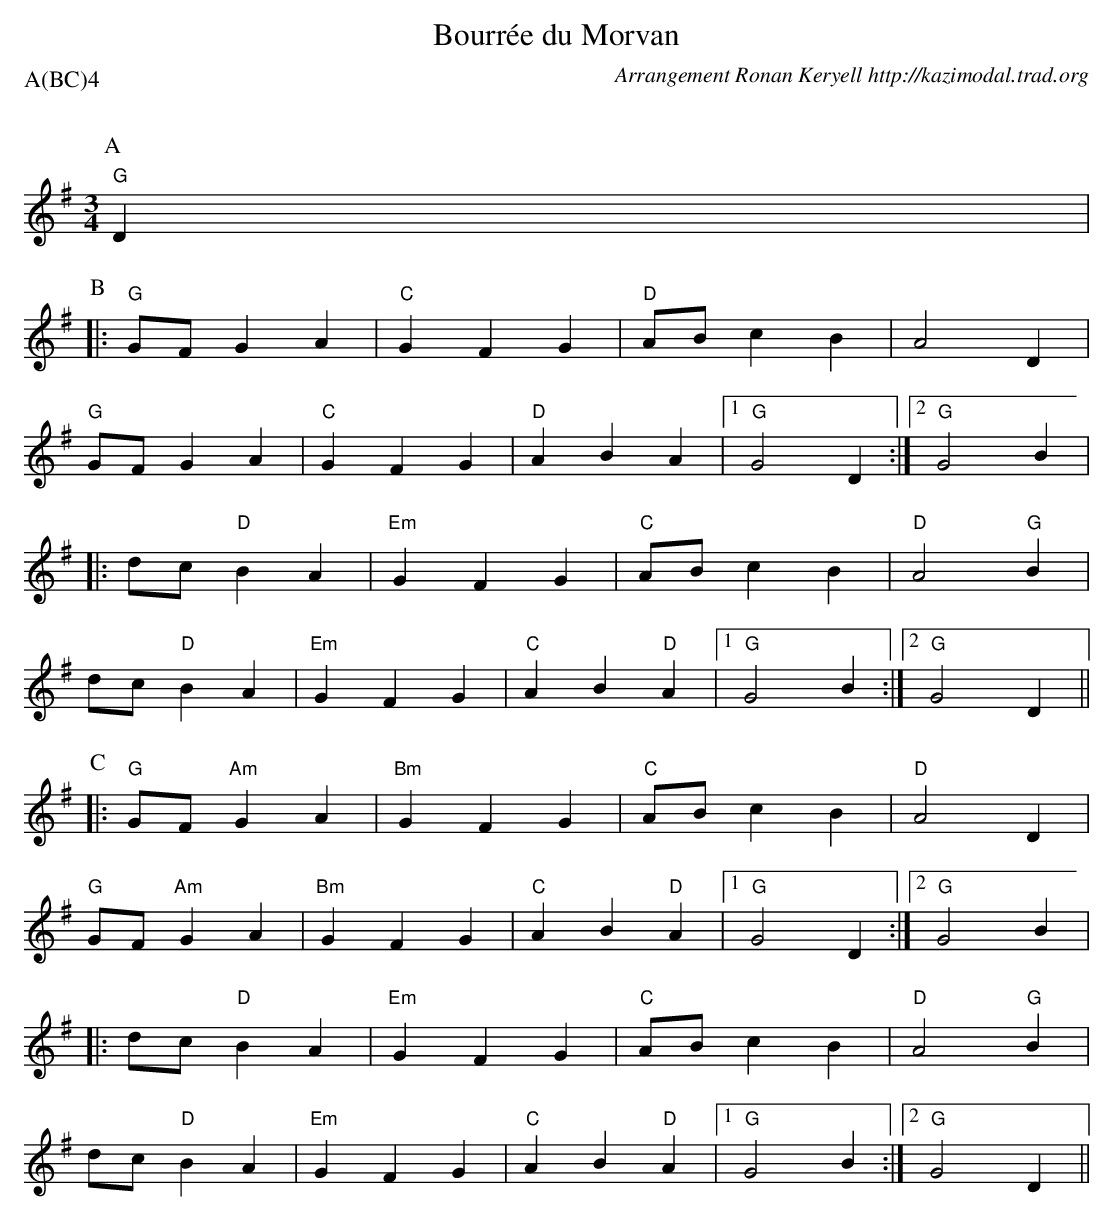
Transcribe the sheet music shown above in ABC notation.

X:1
T:Bourrée du Morvan
C:Arrangement Ronan Keryell http://kazimodal.trad.org
Q:C2=250
P:A(BC)4
M:3/4
K:G
P:A
"G"D2 |
P:B
|: "G"GF G2 A2 | "C"G2 F2 G2 | "D"AB c2 B2 | A4 D2 |
"G"GF G2 A2 | "C"G2 F2 G2 | "D"A2 B2 A2 |1 "G"G4 D2 :|2 "G"G4 B2 |
|: dc "D"B2 A2 | "Em"G2 F2 G2 | "C"AB c2 B2 | "D"A4 "G"B2 |
dc "D"B2 A2 | "Em"G2 F2 G2 | "C"A2 B2 "D"A2 |1 "G"G4 B2 :|2 "G"G4 D2 ||
P:C
|: "G"GF "Am"G2 A2 | "Bm"G2 F2 G2 | "C"AB c2 B2 | "D"A4 D2 |
"G"GF "Am"G2 A2 | "Bm"G2 F2 G2 | "C"A2 B2 "D"A2 |1 "G"G4 D2 :|2 "G"G4 B2 |
|: dc "D"B2 A2 | "Em"G2 F2 G2 | "C"AB c2 B2 | "D"A4 "G"B2 |
dc "D"B2 A2 | "Em"G2 F2 G2 | "C"A2 B2 "D"A2 |1 "G"G4 B2 :|2 "G"G4 D2 ||
